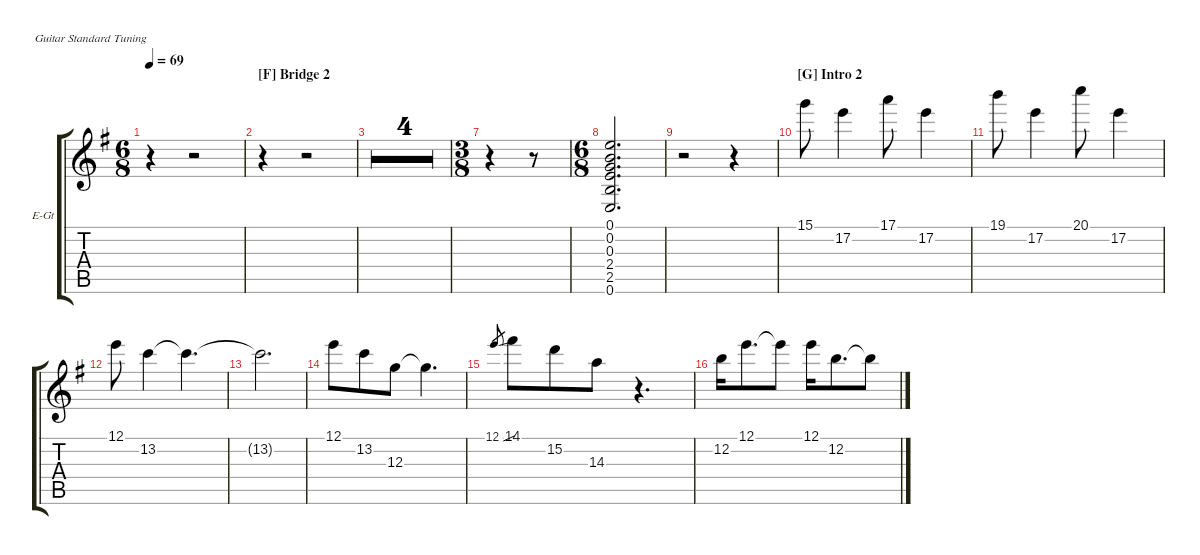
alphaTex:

\hideDynamics
\bracketExtendMode groupsimilarinstruments
\firstSystemTrackNameOrientation horizontal
\otherSystemsTrackNameOrientation horizontal
\track ("Electric Guitar 2" "E-Gt") {multiBarRest instrument electricguitarjazz}
\staff {score tabs}
\tuning (E4 B3 G3 D3 A2 E2)
\ts (6 8)
\tempo 69
\clef g2
\ks g
r.4{dy f} r.2 |
\section ("F" "Bridge 2")
r.4 r.2 |
r.2 r.4 |
r.2 r.4 |
r.2 r.4 |
r.2 r.4 |
\ts (3 8)
r.4 r.8 |
\ts (6 8)
(0.1 0.2 0.3 2.4 2.5 0.6).2{d} |
r.2 r.4 |
\section ("G" "Intro 2")
15.1.8 17.2.4 17.1.8 17.2.4 |
19.1.8 17.2.4 20.1.8 17.2.4 |
12.1.8 13.2.4 13.2{t}.4{d} |
13.2{t}.2{d} |
12.1.8 13.2.8 12.3.8 12.3{t}.4{d} |
12.1{sou}.8{gr dy mf} 14.1.8 15.2.8 14.3.8 r.4{d} |
12.2.16{dy f} 12.1.8{d} 12.1{t}.8 12.1.16 12.2.8{d} 12.2{t}.8
